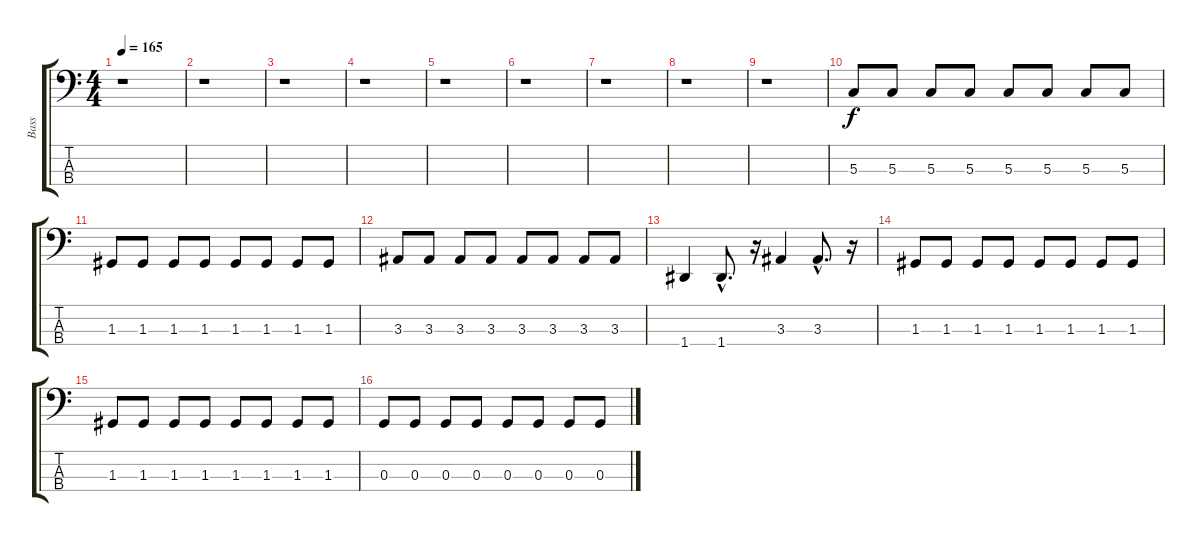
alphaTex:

\track ("Bass" "Bass") {instrument electricbasspick}
\staff {score tabs}
\tuning (F2 C2 G1 D1) {hide}
\ts (4 4)
\tempo 165
\clef f4
\ks c
r.1{dy f instrument electricbasspick} |
r.1 |
r.1 |
r.1 |
r.1 |
r.1 |
r.1 |
r.1 |
r.1 |
5.3.8 5.3.8 5.3.8 5.3.8 5.3.8 5.3.8 5.3.8 5.3.8 |
1.3.8 1.3.8 1.3.8 1.3.8 1.3.8 1.3.8 1.3.8 1.3.8 |
3.3.8 3.3.8 3.3.8 3.3.8 3.3.8 3.3.8 3.3.8 3.3.8 |
1.4.4 1.4{hac}.8{d} r.16 3.3.4 3.3{hac}.8{d} r.16 |
1.3.8 1.3.8 1.3.8 1.3.8 1.3.8 1.3.8 1.3.8 1.3.8 |
1.3.8 1.3.8 1.3.8 1.3.8 1.3.8 1.3.8 1.3.8 1.3.8 |
0.3.8 0.3.8 0.3.8 0.3.8 0.3.8 0.3.8 0.3.8 0.3.8
